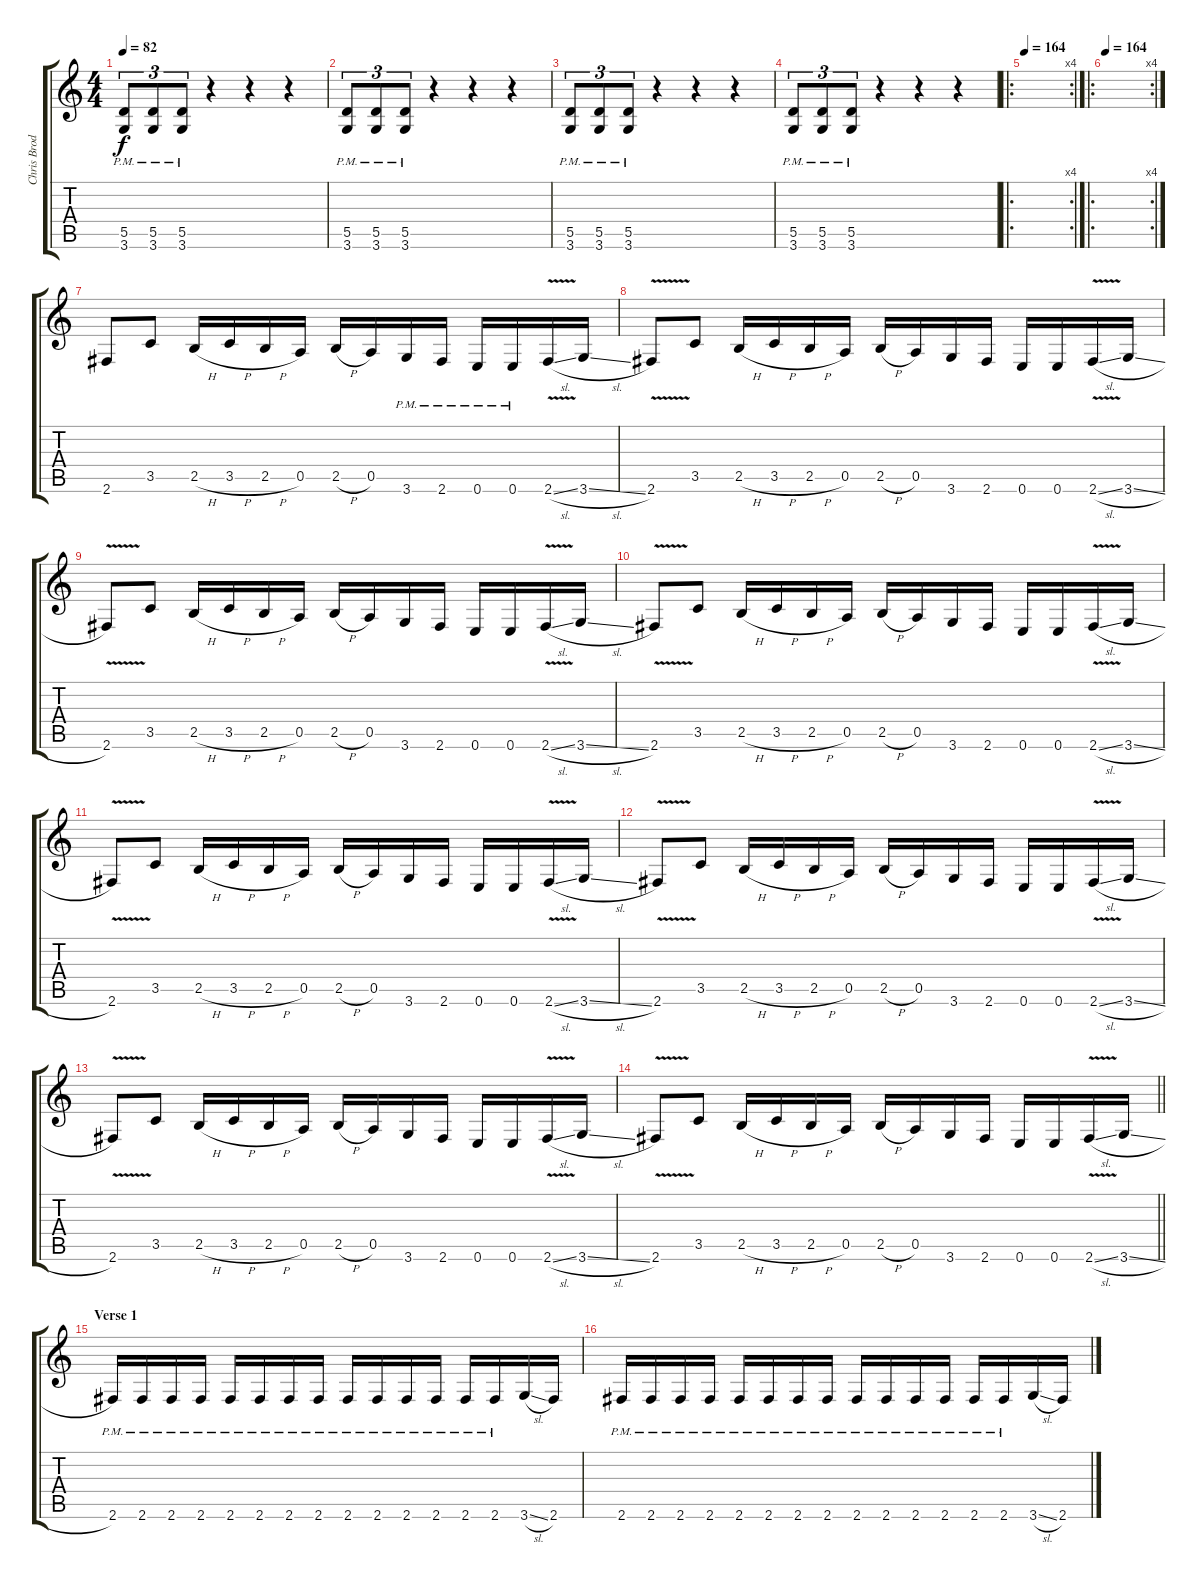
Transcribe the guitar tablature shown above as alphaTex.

\track ("Chris Broderick" "Chris Brod") {instrument distortionguitar}
\staff {score tabs}
\tuning (E4 B3 G3 D3 A2 E2) {hide}
\ts (4 4)
\tempo 82
\clef g2
\ks c
(5.5{pm} 3.6{pm}).8{tu (3 2) dy f} (5.5{pm} 3.6{pm}).8{tu (3 2)} (5.5{pm} 3.6{pm}).8{tu (3 2)} r.4 r.4 r.4 |
(5.5{pm} 3.6{pm}).8{tu (3 2)} (5.5{pm} 3.6{pm}).8{tu (3 2)} (5.5{pm} 3.6{pm}).8{tu (3 2)} r.4 r.4 r.4 |
(5.5{pm} 3.6{pm}).8{tu (3 2)} (5.5{pm} 3.6{pm}).8{tu (3 2)} (5.5{pm} 3.6{pm}).8{tu (3 2)} r.4 r.4 r.4 |
(5.5{pm} 3.6{pm}).8{tu (3 2)} (5.5{pm} 3.6{pm}).8{tu (3 2)} (5.5{pm} 3.6{pm}).8{tu (3 2)} r.4 r.4 r.4 |
\ro
\rc 4
\tempo 164
|
\ro
\rc 4
\tempo 164
|
2.6.8 3.5.8 2.5{h}.16 3.5{h}.16 2.5{h}.16 0.5.16 2.5{h}.16 0.5.16 3.6{pm}.16 2.6{pm}.16 0.6{pm}.16 0.6{pm}.16 2.6{v sl}.16 3.6{sl}.16 |
2.6{v}.8 3.5.8 2.5{h}.16 3.5{h}.16 2.5{h}.16 0.5.16 2.5{h}.16 0.5.16 3.6.16 2.6.16 0.6.16 0.6.16 2.6{v sl}.16 3.6{sl}.16 |
2.6{v}.8 3.5.8 2.5{h}.16 3.5{h}.16 2.5{h}.16 0.5.16 2.5{h}.16 0.5.16 3.6.16 2.6.16 0.6.16 0.6.16 2.6{v sl}.16 3.6{sl}.16 |
2.6{v}.8 3.5.8 2.5{h}.16 3.5{h}.16 2.5{h}.16 0.5.16 2.5{h}.16 0.5.16 3.6.16 2.6.16 0.6.16 0.6.16 2.6{v sl}.16 3.6{sl}.16 |
2.6{v}.8 3.5.8 2.5{h}.16 3.5{h}.16 2.5{h}.16 0.5.16 2.5{h}.16 0.5.16 3.6.16 2.6.16 0.6.16 0.6.16 2.6{v sl}.16 3.6{sl}.16 |
2.6{v}.8 3.5.8 2.5{h}.16 3.5{h}.16 2.5{h}.16 0.5.16 2.5{h}.16 0.5.16 3.6.16 2.6.16 0.6.16 0.6.16 2.6{v sl}.16 3.6{sl}.16 |
2.6{v}.8 3.5.8 2.5{h}.16 3.5{h}.16 2.5{h}.16 0.5.16 2.5{h}.16 0.5.16 3.6.16 2.6.16 0.6.16 0.6.16 2.6{v sl}.16 3.6{sl}.16 |
\barLineRight lightlight
2.6{v}.8 3.5.8 2.5{h}.16 3.5{h}.16 2.5{h}.16 0.5.16 2.5{h}.16 0.5.16 3.6.16 2.6.16 0.6.16 0.6.16 2.6{v sl}.16 3.6{sl}.16 |
\section ("" "Verse 1")
2.6{pm}.16 2.6{pm}.16 2.6{pm}.16 2.6{pm}.16 2.6{pm}.16 2.6{pm}.16 2.6{pm}.16 2.6{pm}.16 2.6{pm}.16 2.6{pm}.16 2.6{pm}.16 2.6{pm}.16 2.6{pm}.16 2.6{pm}.16 3.6{sl}.16 2.6.16 |
2.6{pm}.16 2.6{pm}.16 2.6{pm}.16 2.6{pm}.16 2.6{pm}.16 2.6{pm}.16 2.6{pm}.16 2.6{pm}.16 2.6{pm}.16 2.6{pm}.16 2.6{pm}.16 2.6{pm}.16 2.6{pm}.16 2.6{pm}.16 3.6{sl}.16 2.6.16
